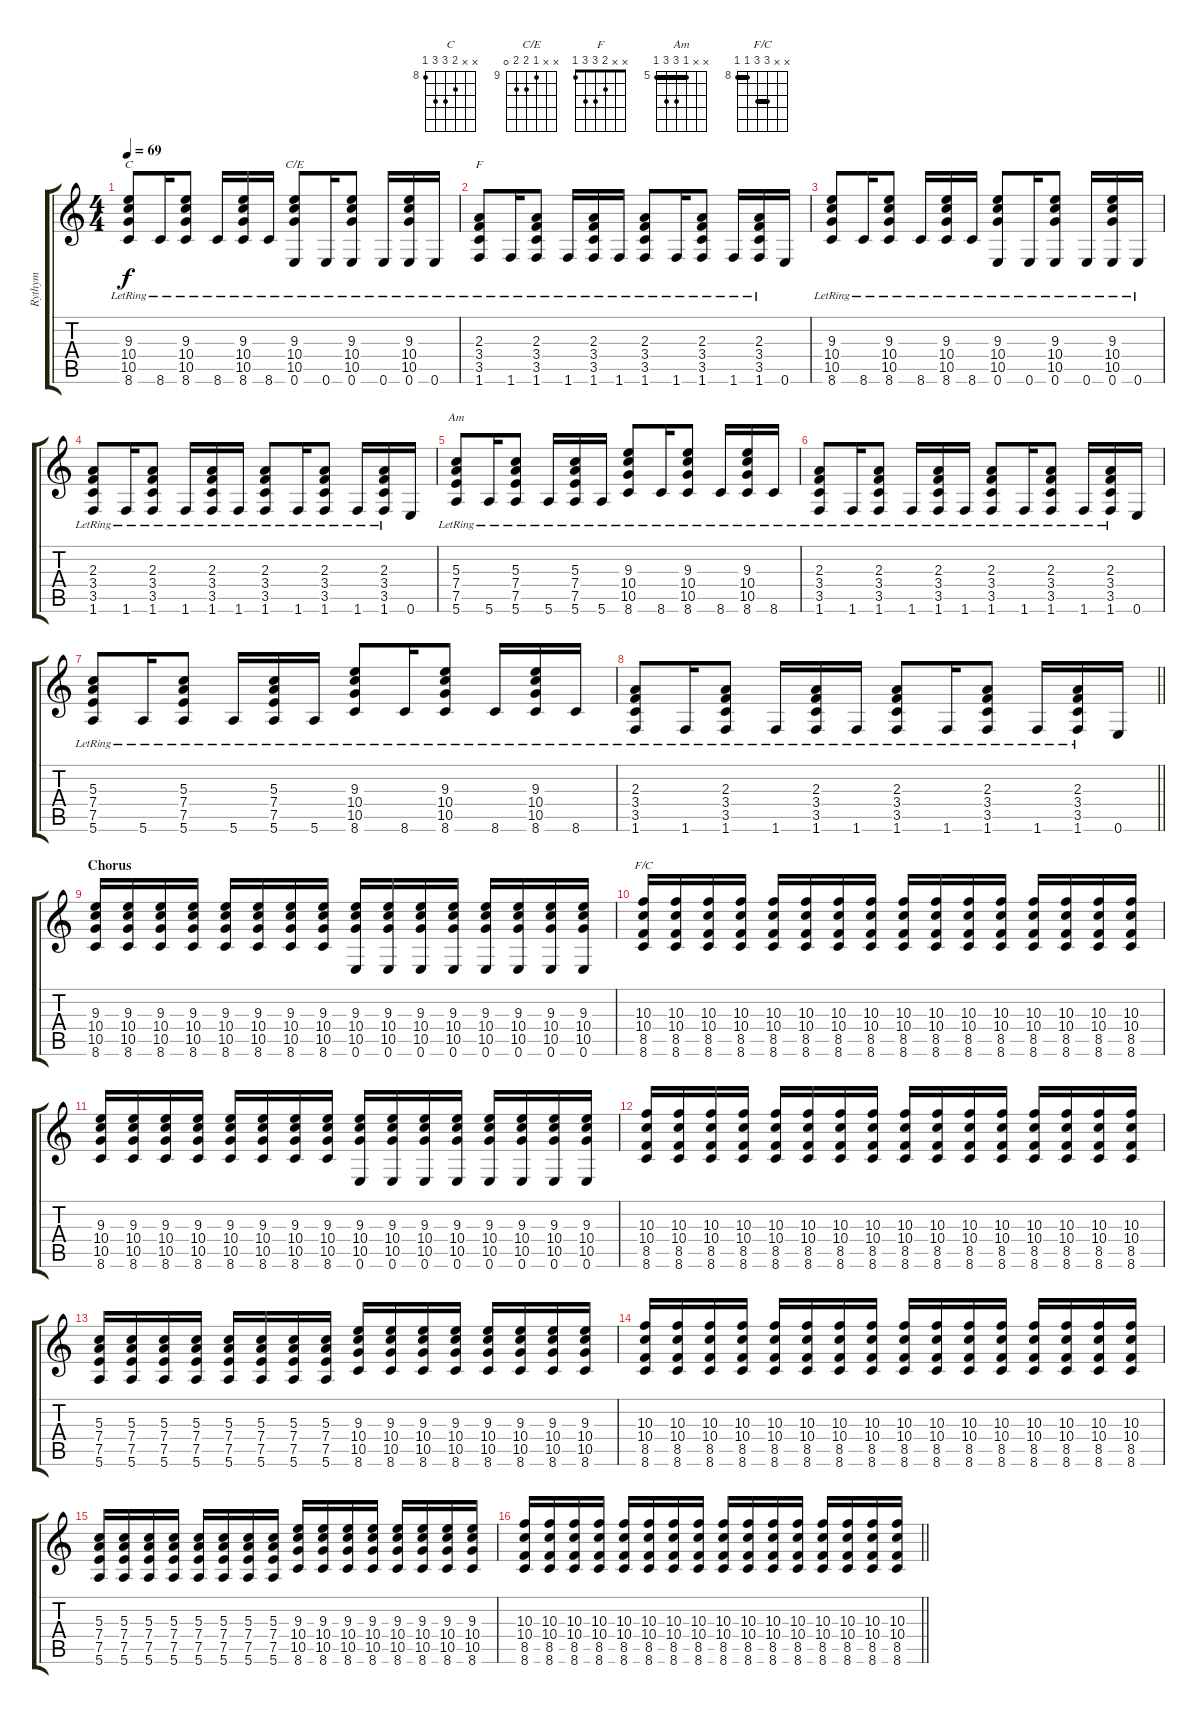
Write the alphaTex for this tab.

\track ("Rythym" "Rythym") {instrument electricguitarclean}
\staff {score tabs}
\tuning (E4 B3 G3 D3 A2 E2) {hide}
\chord ("C" x x 9 10 10 8) {firstfret 8}
\chord ("C/E" x x 9 10 10 0) {firstfret 9}
\chord ("F" x x 2 3 3 1)
\chord ("Am" x x 5 7 7 5) {firstfret 5 barre 5}
\chord ("F/C" x x 10 10 8 8) {firstfret 8 barre (8 10)}
\ts (4 4)
\tempo 69
\clef g2
\ks c
(9.3{lr} 10.4{lr} 10.5{lr} 8.6{lr}).8{ch "C" dy f volume 13} 8.6{lr}.16 (9.3{lr} 10.4{lr} 10.5{lr} 8.6{lr}).8 8.6{lr}.16 (9.3{lr} 10.4{lr} 10.5{lr} 8.6{lr}).16 8.6{lr}.16 (9.3{lr} 10.4{lr} 10.5{lr} 0.6{lr}).8{ch "C/E"} 0.6{lr}.16 (9.3{lr} 10.4{lr} 10.5{lr} 0.6{lr}).8 0.6{lr}.16 (9.3{lr} 10.4{lr} 10.5{lr} 0.6{lr}).16 0.6{lr}.16 |
(2.3{lr} 3.4{lr} 3.5{lr} 1.6{lr}).8{ch "F"} 1.6{lr}.16 (2.3{lr} 3.4{lr} 3.5{lr} 1.6{lr}).8 1.6{lr}.16 (2.3{lr} 3.4{lr} 3.5{lr} 1.6{lr}).16 1.6{lr}.16 (2.3{lr} 3.4{lr} 3.5{lr} 1.6{lr}).8 1.6{lr}.16 (2.3{lr} 3.4{lr} 3.5{lr} 1.6{lr}).8 1.6{lr}.16 (2.3{lr} 3.4{lr} 3.5{lr} 1.6{lr}).16 0.6.16 |
(9.3{lr} 10.4{lr} 10.5{lr} 8.6{lr}).8 8.6{lr}.16 (9.3{lr} 10.4{lr} 10.5{lr} 8.6{lr}).8 8.6{lr}.16 (9.3{lr} 10.4{lr} 10.5{lr} 8.6{lr}).16 8.6{lr}.16 (9.3{lr} 10.4{lr} 10.5{lr} 0.6{lr}).8 0.6{lr}.16 (9.3{lr} 10.4{lr} 10.5{lr} 0.6{lr}).8 0.6{lr}.16 (9.3{lr} 10.4{lr} 10.5{lr} 0.6{lr}).16 0.6{lr}.16 |
(2.3{lr} 3.4{lr} 3.5{lr} 1.6{lr}).8 1.6{lr}.16 (2.3{lr} 3.4{lr} 3.5{lr} 1.6{lr}).8 1.6{lr}.16 (2.3{lr} 3.4{lr} 3.5{lr} 1.6{lr}).16 1.6{lr}.16 (2.3{lr} 3.4{lr} 3.5{lr} 1.6{lr}).8 1.6{lr}.16 (2.3{lr} 3.4{lr} 3.5{lr} 1.6{lr}).8 1.6{lr}.16 (2.3{lr} 3.4{lr} 3.5{lr} 1.6{lr}).16 0.6.16 |
(5.3{lr} 7.4{lr} 7.5{lr} 5.6{lr}).8{ch "Am"} 5.6{lr}.16 (5.3{lr} 7.4{lr} 7.5{lr} 5.6{lr}).8 5.6{lr}.16 (5.3{lr} 7.4{lr} 7.5{lr} 5.6{lr}).16 5.6{lr}.16 (9.3{lr} 10.4{lr} 10.5{lr} 8.6{lr}).8 8.6{lr}.16 (9.3{lr} 10.4{lr} 10.5{lr} 8.6{lr}).8 8.6{lr}.16 (9.3{lr} 10.4{lr} 10.5{lr} 8.6{lr}).16 8.6{lr}.16 |
(2.3{lr} 3.4{lr} 3.5{lr} 1.6{lr}).8 1.6{lr}.16 (2.3{lr} 3.4{lr} 3.5{lr} 1.6{lr}).8 1.6{lr}.16 (2.3{lr} 3.4{lr} 3.5{lr} 1.6{lr}).16 1.6{lr}.16 (2.3{lr} 3.4{lr} 3.5{lr} 1.6{lr}).8 1.6{lr}.16 (2.3{lr} 3.4{lr} 3.5{lr} 1.6{lr}).8 1.6{lr}.16 (2.3{lr} 3.4{lr} 3.5{lr} 1.6{lr}).16 0.6.16 |
(5.3{lr} 7.4{lr} 7.5{lr} 5.6{lr}).8 5.6{lr}.16 (5.3{lr} 7.4{lr} 7.5{lr} 5.6{lr}).8 5.6{lr}.16 (5.3{lr} 7.4{lr} 7.5{lr} 5.6{lr}).16 5.6{lr}.16 (9.3{lr} 10.4{lr} 10.5{lr} 8.6{lr}).8 8.6{lr}.16 (9.3{lr} 10.4{lr} 10.5{lr} 8.6{lr}).8 8.6{lr}.16 (9.3{lr} 10.4{lr} 10.5{lr} 8.6{lr}).16 8.6{lr}.16 |
\barLineRight lightlight
(2.3{lr} 3.4{lr} 3.5{lr} 1.6{lr}).8 1.6{lr}.16 (2.3{lr} 3.4{lr} 3.5{lr} 1.6{lr}).8 1.6{lr}.16 (2.3{lr} 3.4{lr} 3.5{lr} 1.6{lr}).16 1.6{lr}.16 (2.3{lr} 3.4{lr} 3.5{lr} 1.6{lr}).8 1.6{lr}.16 (2.3{lr} 3.4{lr} 3.5{lr} 1.6{lr}).8 1.6{lr}.16 (2.3{lr} 3.4{lr} 3.5{lr} 1.6{lr}).16 0.6.16 |
\section ("" "Chorus")
(9.3 10.4 10.5 8.6).16 (9.3 10.4 10.5 8.6).16 (9.3 10.4 10.5 8.6).16 (9.3 10.4 10.5 8.6).16 (9.3 10.4 10.5 8.6).16 (9.3 10.4 10.5 8.6).16 (9.3 10.4 10.5 8.6).16 (9.3 10.4 10.5 8.6).16 (9.3 10.4 10.5 0.6).16 (9.3 10.4 10.5 0.6).16 (9.3 10.4 10.5 0.6).16 (9.3 10.4 10.5 0.6).16 (9.3 10.4 10.5 0.6).16 (9.3 10.4 10.5 0.6).16 (9.3 10.4 10.5 0.6).16 (9.3 10.4 10.5 0.6).16 |
(10.3 10.4 8.5 8.6).16{ch "F/C"} (10.3 10.4 8.5 8.6).16 (10.3 10.4 8.5 8.6).16 (10.3 10.4 8.5 8.6).16 (10.3 10.4 8.5 8.6).16 (10.3 10.4 8.5 8.6).16 (10.3 10.4 8.5 8.6).16 (10.3 10.4 8.5 8.6).16 (10.3 10.4 8.5 8.6).16 (10.3 10.4 8.5 8.6).16 (10.3 10.4 8.5 8.6).16 (10.3 10.4 8.5 8.6).16 (10.3 10.4 8.5 8.6).16 (10.3 10.4 8.5 8.6).16 (10.3 10.4 8.5 8.6).16 (10.3 10.4 8.5 8.6).16 |
(9.3 10.4 10.5 8.6).16 (9.3 10.4 10.5 8.6).16 (9.3 10.4 10.5 8.6).16 (9.3 10.4 10.5 8.6).16 (9.3 10.4 10.5 8.6).16 (9.3 10.4 10.5 8.6).16 (9.3 10.4 10.5 8.6).16 (9.3 10.4 10.5 8.6).16 (9.3 10.4 10.5 0.6).16 (9.3 10.4 10.5 0.6).16 (9.3 10.4 10.5 0.6).16 (9.3 10.4 10.5 0.6).16 (9.3 10.4 10.5 0.6).16 (9.3 10.4 10.5 0.6).16 (9.3 10.4 10.5 0.6).16 (9.3 10.4 10.5 0.6).16 |
(10.3 10.4 8.5 8.6).16 (10.3 10.4 8.5 8.6).16 (10.3 10.4 8.5 8.6).16 (10.3 10.4 8.5 8.6).16 (10.3 10.4 8.5 8.6).16 (10.3 10.4 8.5 8.6).16 (10.3 10.4 8.5 8.6).16 (10.3 10.4 8.5 8.6).16 (10.3 10.4 8.5 8.6).16 (10.3 10.4 8.5 8.6).16 (10.3 10.4 8.5 8.6).16 (10.3 10.4 8.5 8.6).16 (10.3 10.4 8.5 8.6).16 (10.3 10.4 8.5 8.6).16 (10.3 10.4 8.5 8.6).16 (10.3 10.4 8.5 8.6).16 |
(5.3 7.4 7.5 5.6).16 (5.3 7.4 7.5 5.6).16 (5.3 7.4 7.5 5.6).16 (5.3 7.4 7.5 5.6).16 (5.3 7.4 7.5 5.6).16 (5.3 7.4 7.5 5.6).16 (5.3 7.4 7.5 5.6).16 (5.3 7.4 7.5 5.6).16 (9.3 10.4 10.5 8.6).16 (9.3 10.4 10.5 8.6).16 (9.3 10.4 10.5 8.6).16 (9.3 10.4 10.5 8.6).16 (9.3 10.4 10.5 8.6).16 (9.3 10.4 10.5 8.6).16 (9.3 10.4 10.5 8.6).16 (9.3 10.4 10.5 8.6).16 |
(10.3 10.4 8.5 8.6).16 (10.3 10.4 8.5 8.6).16 (10.3 10.4 8.5 8.6).16 (10.3 10.4 8.5 8.6).16 (10.3 10.4 8.5 8.6).16 (10.3 10.4 8.5 8.6).16 (10.3 10.4 8.5 8.6).16 (10.3 10.4 8.5 8.6).16 (10.3 10.4 8.5 8.6).16 (10.3 10.4 8.5 8.6).16 (10.3 10.4 8.5 8.6).16 (10.3 10.4 8.5 8.6).16 (10.3 10.4 8.5 8.6).16 (10.3 10.4 8.5 8.6).16 (10.3 10.4 8.5 8.6).16 (10.3 10.4 8.5 8.6).16 |
(5.3 7.4 7.5 5.6).16 (5.3 7.4 7.5 5.6).16 (5.3 7.4 7.5 5.6).16 (5.3 7.4 7.5 5.6).16 (5.3 7.4 7.5 5.6).16 (5.3 7.4 7.5 5.6).16 (5.3 7.4 7.5 5.6).16 (5.3 7.4 7.5 5.6).16 (9.3 10.4 10.5 8.6).16 (9.3 10.4 10.5 8.6).16 (9.3 10.4 10.5 8.6).16 (9.3 10.4 10.5 8.6).16 (9.3 10.4 10.5 8.6).16 (9.3 10.4 10.5 8.6).16 (9.3 10.4 10.5 8.6).16 (9.3 10.4 10.5 8.6).16 |
\barLineRight lightlight
(10.3 10.4 8.5 8.6).16 (10.3 10.4 8.5 8.6).16 (10.3 10.4 8.5 8.6).16 (10.3 10.4 8.5 8.6).16 (10.3 10.4 8.5 8.6).16 (10.3 10.4 8.5 8.6).16 (10.3 10.4 8.5 8.6).16 (10.3 10.4 8.5 8.6).16 (10.3 10.4 8.5 8.6).16 (10.3 10.4 8.5 8.6).16 (10.3 10.4 8.5 8.6).16 (10.3 10.4 8.5 8.6).16 (10.3 10.4 8.5 8.6).16 (10.3 10.4 8.5 8.6).16 (10.3 10.4 8.5 8.6).16 (10.3 10.4 8.5 8.6).16
